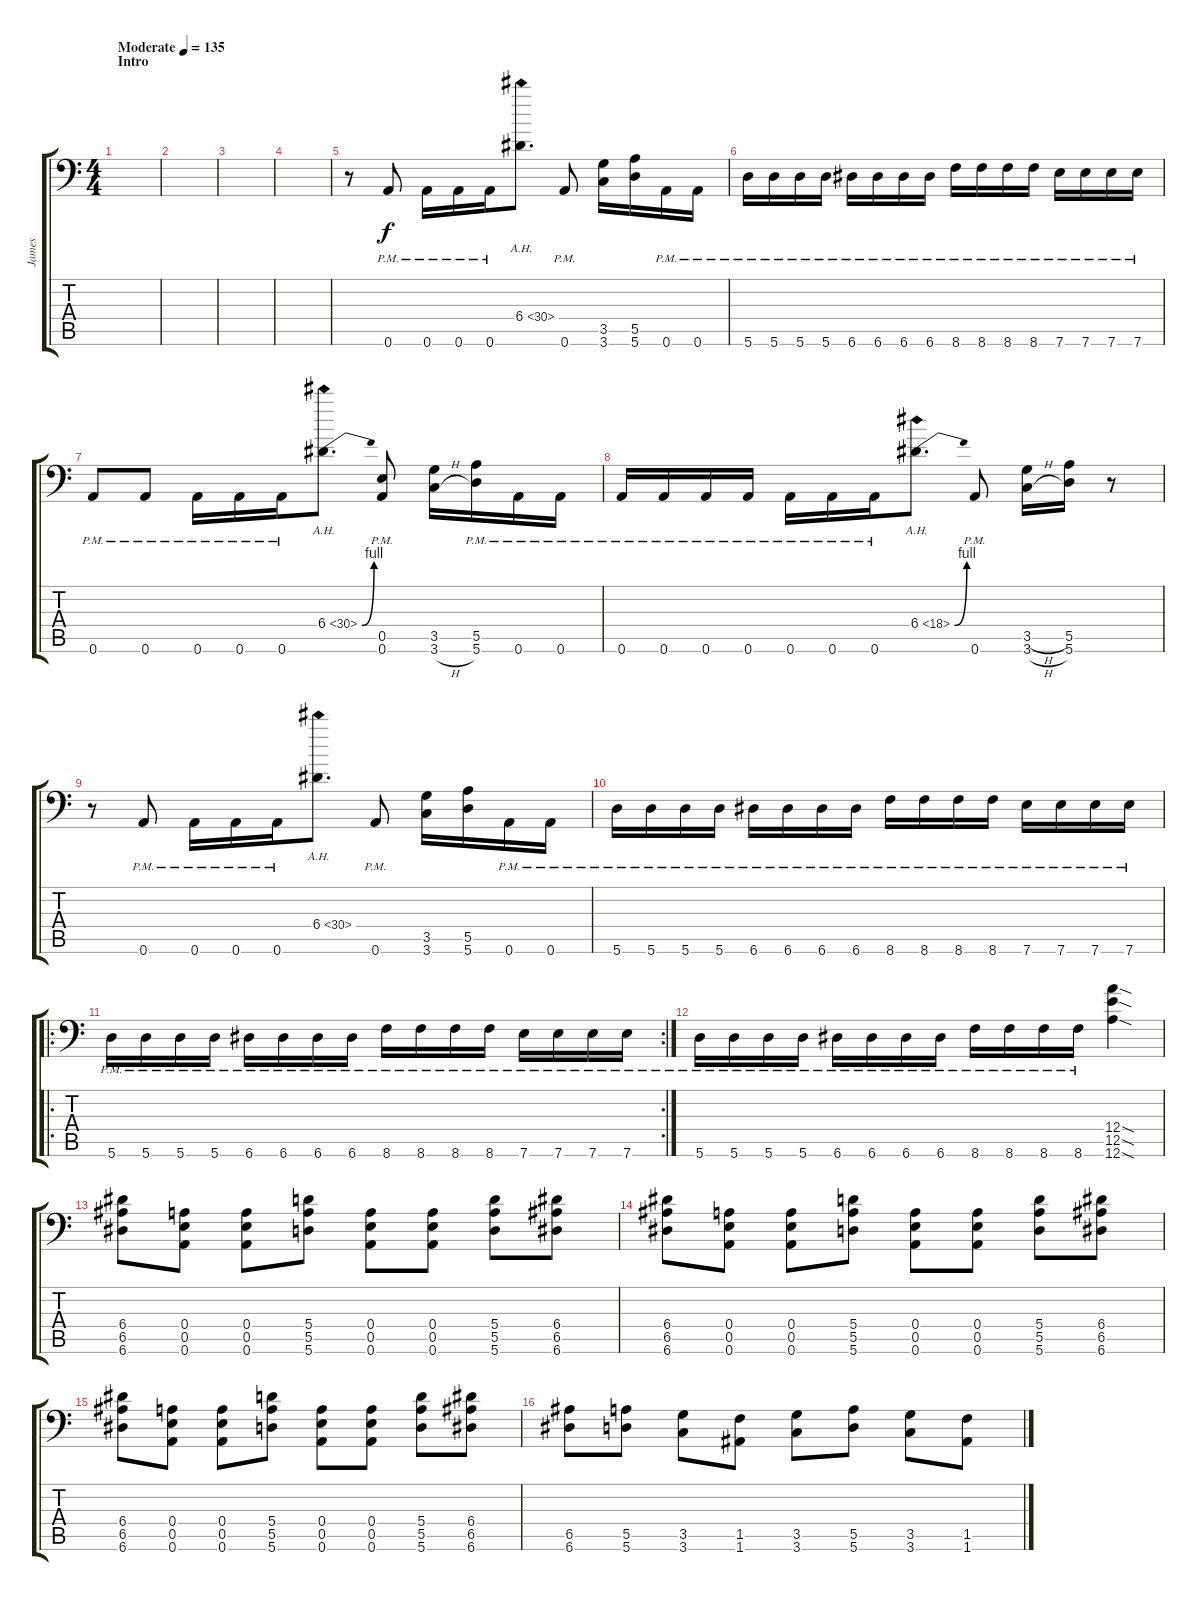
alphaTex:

\track ("James" "James") {instrument overdrivenguitar}
\staff {score tabs}
\tuning (B3 Gb3 D3 A2 E2 A1) {hide}
\ts (4 4)
\section ("" "Intro")
\tempo (135 "Moderate")
\clef f4
\ks c
|
|
|
|
r.8 0.6{pm}.8 0.6{pm}.16 0.6{pm}.16 0.6{pm}.16 6.4{ah 24}.8{d} 0.6{pm}.8 (3.5 3.6).16 (5.5 5.6).16 0.6{pm}.16 0.6{pm}.16 |
5.6{pm}.16 5.6{pm}.16 5.6{pm}.16 5.6{pm}.16 6.6{pm}.16 6.6{pm}.16 6.6{pm}.16 6.6{pm}.16 8.6{pm}.16 8.6{pm}.16 8.6{pm}.16 8.6{pm}.16 7.6{pm}.16 7.6{pm}.16 7.6{pm}.16 7.6{pm}.16 |
0.6{pm}.8 0.6{pm}.8 0.6{pm}.16 0.6{pm}.16 0.6{pm}.16 6.4{be (bend 0 0 60 4) ah 24}.8{d} (0.5 0.6{pm}).8 (3.5 3.6{h}).16 (5.5 5.6{pm}).16 0.6{pm}.16 0.6{pm}.16 |
0.6{pm}.16 0.6{pm}.16 0.6{pm}.16 0.6{pm}.16 0.6{pm}.16 0.6{pm}.16 0.6{pm}.16 6.4{be (bend 0 0 60 4) ah 12}.8{d} 0.6{pm}.8 (3.5{h} 3.6{h}).16 (5.5 5.6).16 r.8 |
r.8 0.6{pm}.8 0.6{pm}.16 0.6{pm}.16 0.6{pm}.16 6.4{ah 24}.8{d} 0.6{pm}.8 (3.5 3.6).16 (5.5 5.6).16 0.6{pm}.16 0.6{pm}.16 |
5.6{pm}.16 5.6{pm}.16 5.6{pm}.16 5.6{pm}.16 6.6{pm}.16 6.6{pm}.16 6.6{pm}.16 6.6{pm}.16 8.6{pm}.16 8.6{pm}.16 8.6{pm}.16 8.6{pm}.16 7.6{pm}.16 7.6{pm}.16 7.6{pm}.16 7.6{pm}.16 |
\ro
\rc 2
5.6{pm}.16 5.6{pm}.16 5.6{pm}.16 5.6{pm}.16 6.6{pm}.16 6.6{pm}.16 6.6{pm}.16 6.6{pm}.16 8.6{pm}.16 8.6{pm}.16 8.6{pm}.16 8.6{pm}.16 7.6{pm}.16 7.6{pm}.16 7.6{pm}.16 7.6{pm}.16 |
5.6{pm}.16 5.6{pm}.16 5.6{pm}.16 5.6{pm}.16 6.6{pm}.16 6.6{pm}.16 6.6{pm}.16 6.6{pm}.16 8.6{pm}.16 8.6{pm}.16 8.6{pm}.16 8.6{pm}.16 (12.4{sod} 12.5{sod} 12.6{sod}).4 |
(6.4 6.5 6.6).8 (0.4 0.5 0.6).8 (0.4 0.5 0.6).8 (5.4 5.5 5.6).8 (0.4 0.5 0.6).8 (0.4 0.5 0.6).8 (5.4 5.5 5.6).8 (6.4 6.5 6.6).8 |
(6.4 6.5 6.6).8 (0.4 0.5 0.6).8 (0.4 0.5 0.6).8 (5.4 5.5 5.6).8 (0.4 0.5 0.6).8 (0.4 0.5 0.6).8 (5.4 5.5 5.6).8 (6.4 6.5 6.6).8 |
(6.4 6.5 6.6).8 (0.4 0.5 0.6).8 (0.4 0.5 0.6).8 (5.4 5.5 5.6).8 (0.4 0.5 0.6).8 (0.4 0.5 0.6).8 (5.4 5.5 5.6).8 (6.4 6.5 6.6).8 |
(6.5 6.6).8 (5.5 5.6).8 (3.5 3.6).8 (1.5 1.6).8 (3.5 3.6).8 (5.5 5.6).8 (3.5 3.6).8 (1.5 1.6).8
